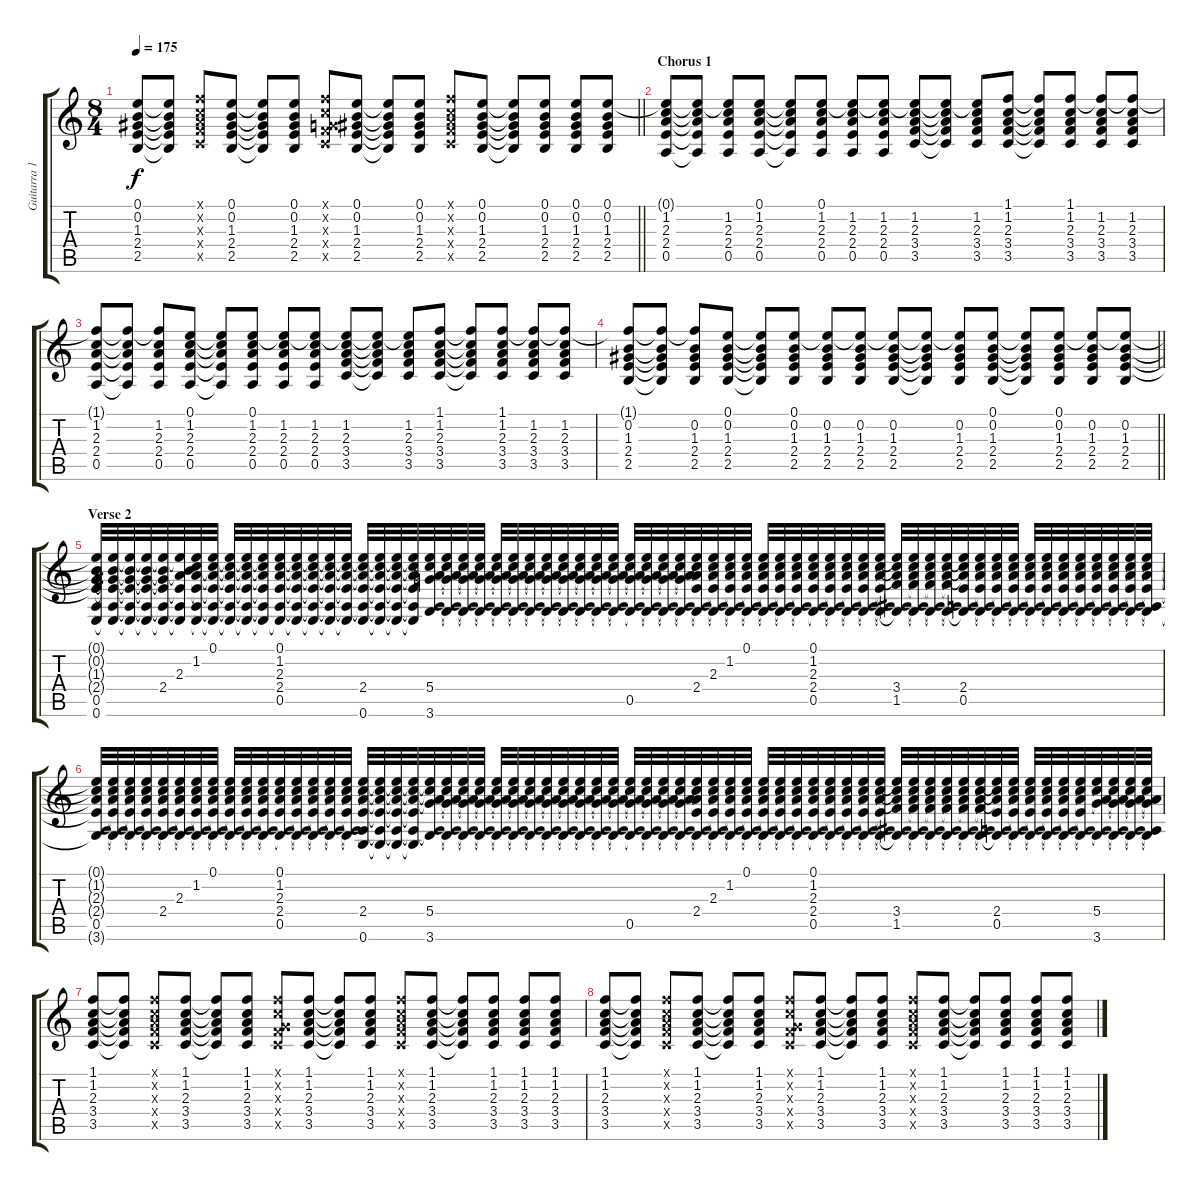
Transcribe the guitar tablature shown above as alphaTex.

\track ("Guitarra 1" "Guitarra 1") {instrument acousticguitarsteel}
\staff {score tabs}
\tuning (E4 B3 G3 D3 A2 E2) {hide}
\ts (8 4)
\tempo 175
\clef g2
\barLineRight lightlight
\ks c
(0.1 0.2 1.3 2.4 2.5).8{dy f} (0.1{t} 0.2{t} 1.3{t} 2.4{t} 2.5{t}).8 (1.1{x} 1.2{x} 2.3{x} 3.4{x} 3.5{x}).8 (0.1 0.2 1.3 2.4 2.5).8 (0.1{t} 0.2{t} 1.3{t} 2.4{t} 2.5{t}).8 (0.1 0.2 1.3 2.4 2.5).8 (1.1{x} 1.2{x} 0.3{x} 3.4{x} 3.5{x}).8 (0.1 0.2 1.3 2.4 2.5).8 (0.1{t} 0.2{t} 1.3{t} 2.4{t} 2.5{t}).8 (0.1 0.2 1.3 2.4 2.5).8 (1.1{x} 1.2{x} 2.3{x} 3.4{x} 3.5{x}).8 (0.1 0.2 1.3 2.4 2.5).8 (0.1{t} 0.2{t} 1.3{t} 2.4{t} 2.5{t}).8 (0.1 0.2 1.3 2.4 2.5).8 (0.1 0.2 1.3 2.4 2.5).8 (0.1 0.2 1.3 2.4 2.5).8 |
\section ("" "Chorus 1")
(0.1{t} 1.2 2.3 2.4 0.5).8 (0.1{t} 1.2{t} 2.3{t} 2.4{t} 0.5{t}).8 (0.1{t} 1.2 2.3 2.4 0.5).8 (0.1 1.2 2.3 2.4 0.5).8 (0.1{t} 1.2{t} 2.3{t} 2.4{t} 0.5{t}).8 (0.1 1.2 2.3 2.4 0.5).8 (0.1{t} 1.2 2.3 2.4 0.5).8 (0.1{t} 1.2 2.3 2.4 0.5).8 (0.1{t} 1.2 2.3 3.4 3.5).8 (0.1{t} 1.2{t} 2.3{t} 3.4{t} 3.5{t}).8 (0.1{t} 1.2 2.3 3.4 3.5).8 (1.1 1.2 2.3 3.4 3.5).8 (1.1{t} 1.2{t} 2.3{t} 3.4{t} 3.5{t}).8 (1.1 1.2 2.3 3.4 3.5).8 (1.1{t} 1.2 2.3 3.4 3.5).8 (1.1{t} 1.2 2.3 3.4 3.5).8 |
(1.1{t} 1.2 2.3 2.4 0.5).8 (1.1{t} 1.2{t} 2.3{t} 2.4{t} 0.5{t}).8 (1.1{t} 1.2 2.3 2.4 0.5).8 (0.1 1.2 2.3 2.4 0.5).8 (0.1{t} 1.2{t} 2.3{t} 2.4{t} 0.5{t}).8 (0.1 1.2 2.3 2.4 0.5).8 (0.1{t} 1.2 2.3 2.4 0.5).8 (0.1{t} 1.2 2.3 2.4 0.5).8 (0.1{t} 1.2 2.3 3.4 3.5).8 (0.1{t} 1.2{t} 2.3{t} 3.4{t} 3.5{t}).8 (0.1{t} 1.2 2.3 3.4 3.5).8 (1.1 1.2 2.3 3.4 3.5).8 (1.1{t} 1.2{t} 2.3{t} 3.4{t} 3.5{t}).8 (1.1 1.2 2.3 3.4 3.5).8 (1.1{t} 1.2 2.3 3.4 3.5).8 (1.1{t} 1.2 2.3 3.4 3.5).8 |
\barLineRight lightlight
(1.1{t} 0.2 1.3 2.4 2.5).8 (1.1{t} 0.2{t} 1.3{t} 2.4{t} 2.5{t}).8 (1.1{t} 0.2 1.3 2.4 2.5).8 (0.1 0.2 1.3 2.4 2.5).8 (0.1{t} 0.2{t} 1.3{t} 2.4{t} 2.5{t}).8 (0.1 0.2 1.3 2.4 2.5).8 (0.1{t} 0.2 1.3 2.4 2.5).8 (0.1{t} 0.2 1.3 2.4 2.5).8 (0.1{t} 0.2 1.3 2.4 2.5).8 (0.1{t} 0.2{t} 1.3{t} 2.4{t} 2.5{t}).8 (0.1{t} 0.2 1.3 2.4 2.5).8 (0.1 0.2 1.3 2.4 2.5).8 (0.1{t} 0.2{t} 1.3{t} 2.4{t} 2.5{t}).8 (0.1 0.2 1.3 2.4 2.5).8 (0.1{t} 0.2 1.3 2.4 2.5).8 (0.1{t} 0.2 1.3 2.4 2.5).8 |
\section ("" "Verse 2")
(0.1{t} 0.2{t} 1.3{t} 2.4{t} 0.5 0.6).32 (0.1{t} 0.2{t} 1.3{t} 2.4{t} 0.5{t} 0.6{t}).32 (0.1{t} 0.2{t} 1.3{t} 2.4{t} 0.5{t} 0.6{t}).32 (0.1{t} 0.2{t} 1.3{t} 2.4{t} 0.5{t} 0.6{t}).32 (0.1{t} 0.2{t} 1.3{t} 2.4 0.5{t} 0.6{t}).32 (0.1{t} 0.2{t} 2.3 2.4{t} 0.5{t} 0.6{t}).32 (0.1{t} 1.2 2.3{t} 2.4{t} 0.5{t} 0.6{t}).32 (0.1 1.2{t} 2.3{t} 2.4{t} 0.5{t} 0.6{t}).32 (0.1{t} 1.2{t} 2.3{t} 2.4{t} 0.5{t} 0.6{t}).32 (0.1{t} 1.2{t} 2.3{t} 2.4{t} 0.5{t} 0.6{t}).32 (0.1{t} 1.2{t} 2.3{t} 2.4{t} 0.5{t} 0.6{t}).32 (0.1 1.2 2.3 2.4 0.5 0.6{t}).32 (0.1{t} 1.2{t} 2.3{t} 2.4{t} 0.5{t} 0.6{t}).32 (0.1{t} 1.2{t} 2.3{t} 2.4{t} 0.5{t} 0.6{t}).32 (0.1{t} 1.2{t} 2.3{t} 2.4{t} 0.5{t} 0.6{t}).32 (0.1{t} 1.2{t} 2.3{t} 2.4{t} 0.5{t} 0.6{t}).32 (0.1{t} 1.2{t} 2.3{t} 2.4 0.5{t} 0.6).32 (0.1{t} 1.2{t} 2.3{t} 2.4{t} 0.5{t} 0.6{t}).32 (0.1{t} 1.2{t} 2.3{t} 2.4{t} 0.5{t} 0.6{t}).32 (0.1{t} 1.2{t} 2.3{t} 2.4{t} 0.5{t} 0.6{t}).32 (0.1{t} 1.2{t} 2.3{t} 5.4 0.5{t} 3.6).32 (0.1{t} 1.2{t} 2.3{t} 5.4{t} 0.5{t} 3.6{t}).32 (0.1{t} 1.2{t} 2.3{t} 5.4{t} 0.5{t} 3.6{t}).32 (0.1{t} 1.2{t} 2.3{t} 5.4{t} 0.5{t} 3.6{t}).32 (0.1{t} 1.2{t} 2.3{t} 5.4{t} 0.5{t} 3.6{t}).32 (0.1{t} 1.2{t} 2.3{t} 5.4{t} 0.5{t} 3.6{t}).32 (0.1{t} 1.2{t} 2.3{t} 5.4{t} 0.5{t} 3.6{t}).32 (0.1{t} 1.2{t} 2.3{t} 5.4{t} 0.5{t} 3.6{t}).32 (0.1{t} 1.2{t} 2.3{t} 5.4{t} 0.5{t} 3.6{t}).32 (0.1{t} 1.2{t} 2.3{t} 5.4{t} 0.5{t} 3.6{t}).32 (0.1{t} 1.2{t} 2.3{t} 5.4{t} 0.5{t} 3.6{t}).32 (0.1{t} 1.2{t} 2.3{t} 5.4{t} 0.5{t} 3.6{t}).32 (0.1{t} 1.2{t} 2.3{t} 5.4{t} 0.5 3.6{t}).32 (0.1{t} 1.2{t} 2.3{t} 5.4{t} 0.5{t} 3.6{t}).32 (0.1{t} 1.2{t} 2.3{t} 5.4{t} 0.5{t} 3.6{t}).32 (0.1{t} 1.2{t} 2.3{t} 5.4{t} 0.5{t} 3.6{t}).32 (0.1{t} 1.2{t} 2.3{t} 2.4 0.5{t} 3.6{t}).32 (0.1{t} 1.2{t} 2.3 2.4{t} 0.5{t} 3.6{t}).32 (0.1{t} 1.2 2.3{t} 2.4{t} 0.5{t} 3.6{t}).32 (0.1 1.2{t} 2.3{t} 2.4{t} 0.5{t} 3.6{t}).32 (0.1{t} 1.2{t} 2.3{t} 2.4{t} 0.5{t} 3.6{t}).32 (0.1{t} 1.2{t} 2.3{t} 2.4{t} 0.5{t} 3.6{t}).32 (0.1{t} 1.2{t} 2.3{t} 2.4{t} 0.5{t} 3.6{t}).32 (0.1 1.2 2.3 2.4 0.5 3.6{t}).32 (0.1{t} 1.2{t} 2.3{t} 2.4{t} 0.5{t} 3.6{t}).32 (0.1{t} 1.2{t} 2.3{t} 2.4{t} 0.5{t} 3.6{t}).32 (0.1{t} 1.2{t} 2.3{t} 2.4{t} 0.5{t} 3.6{t}).32 (0.1{t} 1.2{t} 2.3{t} 2.4{t} 0.5{t} 3.6{t}).32 (0.1{t} 1.2{t} 2.3{t} 3.4 1.5 3.6{t}).32 (0.1{t} 1.2{t} 2.3{t} 3.4{t} 1.5{t} 3.6{t}).32 (0.1{t} 1.2{t} 2.3{t} 3.4{t} 1.5{t} 3.6{t}).32 (0.1{t} 1.2{t} 2.3{t} 3.4{t} 1.5{t} 3.6{t}).32 (0.1{t} 1.2{t} 2.3{t} 2.4 0.5 3.6{t}).32 (0.1{t} 1.2{t} 2.3{t} 2.4{t} 0.5{t} 3.6{t}).32 (0.1{t} 1.2{t} 2.3{t} 2.4{t} 0.5{t} 3.6{t}).32 (0.1{t} 1.2{t} 2.3{t} 2.4{t} 0.5{t} 3.6{t}).32 (0.1{t} 1.2{t} 2.3{t} 2.4{t} 0.5{t} 3.6{t}).32 (0.1{t} 1.2{t} 2.3{t} 2.4{t} 0.5{t} 3.6{t}).32 (0.1{t} 1.2{t} 2.3{t} 2.4{t} 0.5{t} 3.6{t}).32 (0.1{t} 1.2{t} 2.3{t} 2.4{t} 0.5{t} 3.6{t}).32 (0.1{t} 1.2{t} 2.3{t} 2.4{t} 0.5{t} 3.6{t}).32 (0.1{t} 1.2{t} 2.3{t} 2.4{t} 0.5{t} 3.6{t}).32 (0.1{t} 1.2{t} 2.3{t} 2.4{t} 0.5{t} 3.6{t}).32 (0.1{t} 1.2{t} 2.3{t} 2.4{t} 0.5{t} 3.6{t}).32 |
(0.1{t} 1.2{t} 2.3{t} 2.4{t} 0.5 3.6{t}).32 (0.1{t} 1.2{t} 2.3{t} 2.4{t} 0.5{t} 3.6{t}).32 (0.1{t} 1.2{t} 2.3{t} 2.4{t} 0.5{t} 3.6{t}).32 (0.1{t} 1.2{t} 2.3{t} 2.4{t} 0.5{t} 3.6{t}).32 (0.1{t} 1.2{t} 2.3{t} 2.4 0.5{t} 3.6{t}).32 (0.1{t} 1.2{t} 2.3 2.4{t} 0.5{t} 3.6{t}).32 (0.1{t} 1.2 2.3{t} 2.4{t} 0.5{t} 3.6{t}).32 (0.1 1.2{t} 2.3{t} 2.4{t} 0.5{t} 3.6{t}).32 (0.1{t} 1.2{t} 2.3{t} 2.4{t} 0.5{t} 3.6{t}).32 (0.1{t} 1.2{t} 2.3{t} 2.4{t} 0.5{t} 3.6{t}).32 (0.1{t} 1.2{t} 2.3{t} 2.4{t} 0.5{t} 3.6{t}).32 (0.1 1.2 2.3 2.4 0.5 3.6{t}).32 (0.1{t} 1.2{t} 2.3{t} 2.4{t} 0.5{t} 3.6{t}).32 (0.1{t} 1.2{t} 2.3{t} 2.4{t} 0.5{t} 3.6{t}).32 (0.1{t} 1.2{t} 2.3{t} 2.4{t} 0.5{t} 3.6{t}).32 (0.1{t} 1.2{t} 2.3{t} 2.4{t} 0.5{t} 3.6{t}).32 (0.1{t} 1.2{t} 2.3{t} 2.4 0.5{t} 0.6).32 (0.1{t} 1.2{t} 2.3{t} 2.4{t} 0.5{t} 0.6{t}).32 (0.1{t} 1.2{t} 2.3{t} 2.4{t} 0.5{t} 0.6{t}).32 (0.1{t} 1.2{t} 2.3{t} 2.4{t} 0.5{t} 0.6{t}).32 (0.1{t} 1.2{t} 2.3{t} 5.4 0.5{t} 3.6).32 (0.1{t} 1.2{t} 2.3{t} 5.4{t} 0.5{t} 3.6{t}).32 (0.1{t} 1.2{t} 2.3{t} 5.4{t} 0.5{t} 3.6{t}).32 (0.1{t} 1.2{t} 2.3{t} 5.4{t} 0.5{t} 3.6{t}).32 (0.1{t} 1.2{t} 2.3{t} 5.4{t} 0.5{t} 3.6{t}).32 (0.1{t} 1.2{t} 2.3{t} 5.4{t} 0.5{t} 3.6{t}).32 (0.1{t} 1.2{t} 2.3{t} 5.4{t} 0.5{t} 3.6{t}).32 (0.1{t} 1.2{t} 2.3{t} 5.4{t} 0.5{t} 3.6{t}).32 (0.1{t} 1.2{t} 2.3{t} 5.4{t} 0.5{t} 3.6{t}).32 (0.1{t} 1.2{t} 2.3{t} 5.4{t} 0.5{t} 3.6{t}).32 (0.1{t} 1.2{t} 2.3{t} 5.4{t} 0.5{t} 3.6{t}).32 (0.1{t} 1.2{t} 2.3{t} 5.4{t} 0.5{t} 3.6{t}).32 (0.1{t} 1.2{t} 2.3{t} 5.4{t} 0.5 3.6{t}).32 (0.1{t} 1.2{t} 2.3{t} 5.4{t} 0.5{t} 3.6{t}).32 (0.1{t} 1.2{t} 2.3{t} 5.4{t} 0.5{t} 3.6{t}).32 (0.1{t} 1.2{t} 2.3{t} 5.4{t} 0.5{t} 3.6{t}).32 (0.1{t} 1.2{t} 2.3{t} 2.4 0.5{t} 3.6{t}).32 (0.1{t} 1.2{t} 2.3 2.4{t} 0.5{t} 3.6{t}).32 (0.1{t} 1.2 2.3{t} 2.4{t} 0.5{t} 3.6{t}).32 (0.1 1.2{t} 2.3{t} 2.4{t} 0.5{t} 3.6{t}).32 (0.1{t} 1.2{t} 2.3{t} 2.4{t} 0.5{t} 3.6{t}).32 (0.1{t} 1.2{t} 2.3{t} 2.4{t} 0.5{t} 3.6{t}).32 (0.1{t} 1.2{t} 2.3{t} 2.4{t} 0.5{t} 3.6{t}).32 (0.1 1.2 2.3 2.4 0.5 3.6{t}).32 (0.1{t} 1.2{t} 2.3{t} 2.4{t} 0.5{t} 3.6{t}).32 (0.1{t} 1.2{t} 2.3{t} 2.4{t} 0.5{t} 3.6{t}).32 (0.1{t} 1.2{t} 2.3{t} 2.4{t} 0.5{t} 3.6{t}).32 (0.1{t} 1.2{t} 2.3{t} 2.4{t} 0.5{t} 3.6{t}).32 (0.1{t} 1.2{t} 2.3{t} 3.4 1.5 3.6{t}).32 (0.1{t} 1.2{t} 2.3{t} 3.4{t} 1.5{t} 3.6{t}).32 (0.1{t} 1.2{t} 2.3{t} 3.4{t} 1.5{t} 3.6{t}).32 (0.1{t} 1.2{t} 2.3{t} 3.4{t} 1.5{t} 3.6{t}).32 (0.1{t} 1.2{t} 2.3{t} 3.4{t} 1.5{t} 3.6{t}).32 (0.1{t} 1.2{t} 2.3{t} 3.4{t} 1.5{t} 3.6{t}).32 (0.1{t} 1.2{t} 2.3{t} 2.4 0.5 3.6{t}).32 (0.1{t} 1.2{t} 2.3{t} 2.4{t} 0.5{t} 3.6{t}).32 (0.1{t} 1.2{t} 2.3{t} 2.4{t} 0.5{t} 3.6{t}).32 (0.1{t} 1.2{t} 2.3{t} 2.4{t} 0.5{t} 3.6{t}).32 (0.1{t} 1.2{t} 2.3{t} 2.4{t} 0.5{t} 3.6{t}).32 (0.1{t} 1.2{t} 2.3{t} 2.4{t} 0.5{t} 3.6{t}).32 (0.1{t} 1.2{t} 2.3{t} 5.4 0.5{t} 3.6).32 (0.1{t} 1.2{t} 2.3{t} 5.4{t} 0.5{t} 3.6{t}).32 (0.1{t} 1.2{t} 2.3{t} 5.4{t} 0.5{t} 3.6{t}).32 (0.1{t} 1.2{t} 2.3{t} 5.4{t} 0.5{t} 3.6{t}).32 |
(1.1 1.2 2.3 3.4 3.5).8 (1.1{t} 1.2{t} 2.3{t} 3.4{t} 3.5{t}).8 (1.1{x} 1.2{x} 2.3{x} 3.4{x} 3.5{x}).8 (1.1 1.2 2.3 3.4 3.5).8 (1.1{t} 1.2{t} 2.3{t} 3.4{t} 3.5{t}).8 (1.1 1.2 2.3 3.4 3.5).8 (1.1{x} 1.2{x} 0.3{x} 3.4{x} 3.5{x}).8 (1.1 1.2 2.3 3.4 3.5).8 (1.1{t} 1.2{t} 2.3{t} 3.4{t} 3.5{t}).8 (1.1 1.2 2.3 3.4 3.5).8 (1.1{x} 1.2{x} 2.3{x} 3.4{x} 3.5{x}).8 (1.1 1.2 2.3 3.4 3.5).8 (1.1{t} 1.2{t} 2.3{t} 3.4{t} 3.5{t}).8 (1.1 1.2 2.3 3.4 3.5).8 (1.1 1.2 2.3 3.4 3.5).8 (1.1 1.2 2.3 3.4 3.5).8 |
(1.1 1.2 2.3 3.4 3.5).8 (1.1{t} 1.2{t} 2.3{t} 3.4{t} 3.5{t}).8 (1.1{x} 1.2{x} 2.3{x} 3.4{x} 3.5{x}).8 (1.1 1.2 2.3 3.4 3.5).8 (1.1{t} 1.2{t} 2.3{t} 3.4{t} 3.5{t}).8 (1.1 1.2 2.3 3.4 3.5).8 (1.1{x} 1.2{x} 0.3{x} 3.4{x} 3.5{x}).8 (1.1 1.2 2.3 3.4 3.5).8 (1.1{t} 1.2{t} 2.3{t} 3.4{t} 3.5{t}).8 (1.1 1.2 2.3 3.4 3.5).8 (1.1{x} 1.2{x} 2.3{x} 3.4{x} 3.5{x}).8 (1.1 1.2 2.3 3.4 3.5).8 (1.1{t} 1.2{t} 2.3{t} 3.4{t} 3.5{t}).8 (1.1 1.2 2.3 3.4 3.5).8 (1.1 1.2 2.3 3.4 3.5).8 (1.1 1.2 2.3 3.4 3.5).8
